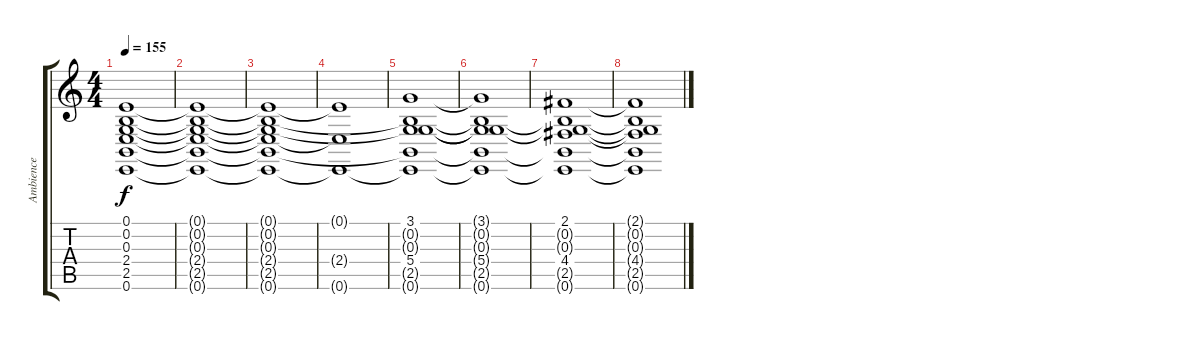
\track ("Ambience" "Ambience") {instrument pad2warm}
\staff {score tabs}
\tuning (E4 B3 G3 D3 A2 E2) {hide}
\ts (4 4)
\tempo 155
\clef g2
\ks c
(0.1{t} 0.2{t} 0.3{t} 2.4{t} 2.5{t} 0.6{t}).1{dy f} |
(0.1{t} 0.2{t} 0.3{t} 2.4{t} 2.5{t} 0.6{t}).1 |
(0.1{t} 0.2{t} 0.3{t} 2.4{t} 2.5{t} 0.6{t}).1 |
(0.1{t} 2.4{t} 0.6{t}).1 |
(3.1 0.2{t} 0.3{t} 5.4 2.5{t} 0.6{t}).1 |
(3.1{t} 0.2{t} 0.3{t} 5.4{t} 2.5{t} 0.6{t}).1 |
(2.1 0.2{t} 0.3{t} 4.4 2.5{t} 0.6{t}).1 |
(2.1{t} 0.2{t} 0.3{t} 4.4{t} 2.5{t} 0.6{t}).1
